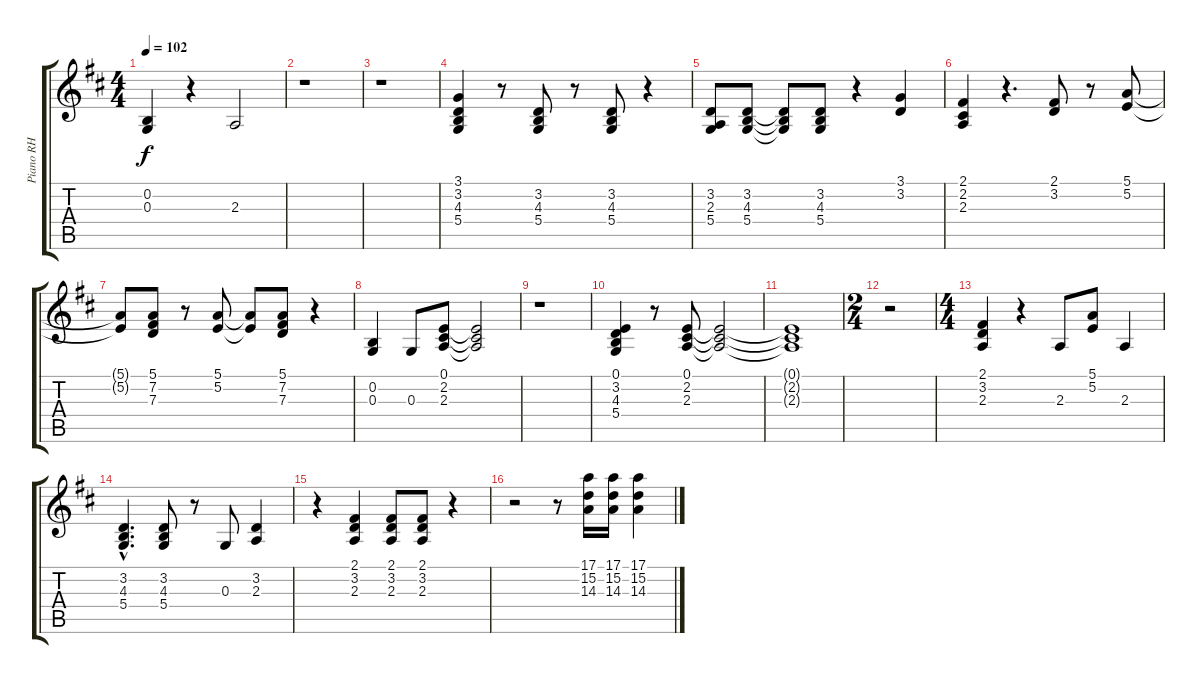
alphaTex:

\track ("Piano RH" "Piano RH") {instrument brightacousticpiano}
\staff {score tabs}
\tuning (E4 B3 G3 D3 A2 E2) {hide}
\ts (4 4)
\tempo 102
\clef g2
\ks d
(0.2 0.3).4{dy f} r.4 2.3.2 |
r.1 |
r.1 |
(3.1 3.2 4.3 5.4).4 r.8 (3.2 4.3 5.4).8 r.8 (3.2 4.3 5.4).8 r.4 |
(3.2 2.3 5.4).8 (3.2 4.3 5.4).8 (3.2{t} 4.3{t} 5.4{t}).8 (3.2 4.3 5.4).8 r.4 (3.1 3.2).4 |
(2.1 2.2 2.3).4 r.4{d} (2.1 3.2).8 r.8 (5.1 5.2).8 |
(5.1{t} 5.2{t}).8 (5.1 7.2 7.3).8 r.8 (5.1 5.2).8 (5.1{t} 5.2{t}).8 (5.1 7.2 7.3).8 r.4 |
(0.2 0.3).4 0.3.8 (0.1 2.2 2.3).8 (0.1{t} 2.2{t} 2.3{t}).2 |
r.1 |
(0.1 3.2 4.3 5.4).4 r.8 (0.1 2.2 2.3).8 (0.1{t} 2.2{t} 2.3{t}).2 |
(0.1{t} 2.2{t} 2.3{t}).1 |
\ts (2 4)
r.2 |
\ts (4 4)
(2.1 3.2 2.3).4 r.4 2.3.8 (5.1 5.2).8 2.3.4 |
(3.2{hac} 4.3{hac} 5.4{hac}).4{d} (3.2 4.3 5.4).8 r.8 0.3.8 (3.2 2.3).4 |
r.4 (2.1 3.2 2.3).4 (2.1 3.2 2.3).8 (2.1 3.2 2.3).8 r.4 |
r.2 r.8 (17.1 15.2 14.3).16 (17.1 15.2 14.3).16 (17.1 15.2 14.3).4
